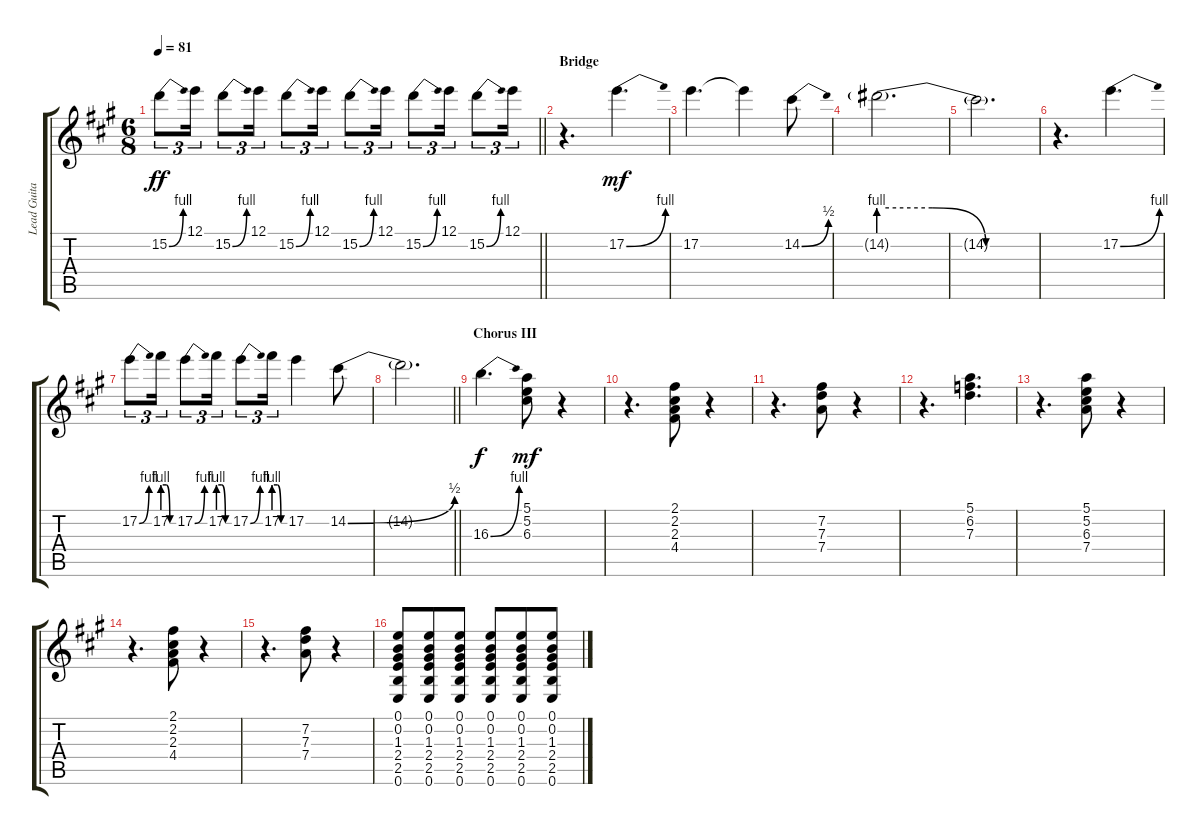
\track ("Lead Guitar" "Lead Guita") {instrument electricguitarclean}
\staff {score tabs}
\tuning (E4 B3 G3 D3 A2 E2) {hide}
\ts (6 8)
\tempo 81
\clef g2
\barLineRight lightlight
\ks a
15.2{be (bend 0 0 60 4)}.8{tu (3 2) dy ff} 12.1.16{tu (3 2)} 15.2{be (bend 0 0 60 4)}.8{tu (3 2)} 12.1.16{tu (3 2)} 15.2{be (bend 0 0 60 4)}.8{tu (3 2)} 12.1.16{tu (3 2)} 15.2{be (bend 0 0 60 4)}.8{tu (3 2)} 12.1.16{tu (3 2)} 15.2{be (bend 0 0 60 4)}.8{tu (3 2)} 12.1.16{tu (3 2)} 15.2{be (bend 0 0 60 4)}.8{tu (3 2)} 12.1.16{tu (3 2)} |
\section ("" "Bridge")
r.4{d} 17.2{be (bend 0 0 60 4)}.4{d dy mf} |
17.2.4{d} 17.2{t}.4 14.2{be (bend 0 0 60 2)}.8 |
14.2{be (custom 0 4 20 4 40 0 60 0) g}.2{d} |
14.2{t}.2{d} |
r.4{d} 17.2{be (bend 0 0 60 4)}.4{d} |
17.2{be (bend 0 0 60 4)}.8{tu (3 2)} 17.2{be (custom 0 4 20 4 40 0 60 0)}.16{tu (3 2)} 17.2{be (bend 0 0 60 4)}.8{tu (3 2)} 17.2{be (custom 0 4 20 4 40 0 60 0)}.16{tu (3 2)} 17.2{be (bend 0 0 60 4)}.8{tu (3 2)} 17.2{be (custom 0 4 20 4 40 0 60 0)}.16{tu (3 2)} 17.2.4 14.2{be (bend 0 0 60 2)}.8 |
\barLineRight lightlight
14.2{t}.2{d} |
\section ("" "Chorus III")
16.3{be (bend 0 0 60 4)}.4{d dy f instrument electricguitarclean} (5.1 5.2 6.3).8{dy mf} r.4 |
r.4{d} (2.1 2.2 2.3 4.4).8 r.4 |
r.4{d} (7.2 7.3 7.4).8 r.4 |
r.4{d} (5.1 6.2 7.3).4{d} |
r.4{d} (5.1 5.2 6.3 7.4).8 r.4 |
r.4{d} (2.1 2.2 2.3 4.4).8 r.4 |
r.4{d} (7.2 7.3 7.4).8 r.4 |
(0.1 0.2 1.3 2.4 2.5 0.6).8 (0.1 0.2 1.3 2.4 2.5 0.6).8 (0.1 0.2 1.3 2.4 2.5 0.6).8 (0.1 0.2 1.3 2.4 2.5 0.6).8 (0.1 0.2 1.3 2.4 2.5 0.6).8 (0.1 0.2 1.3 2.4 2.5 0.6).8
